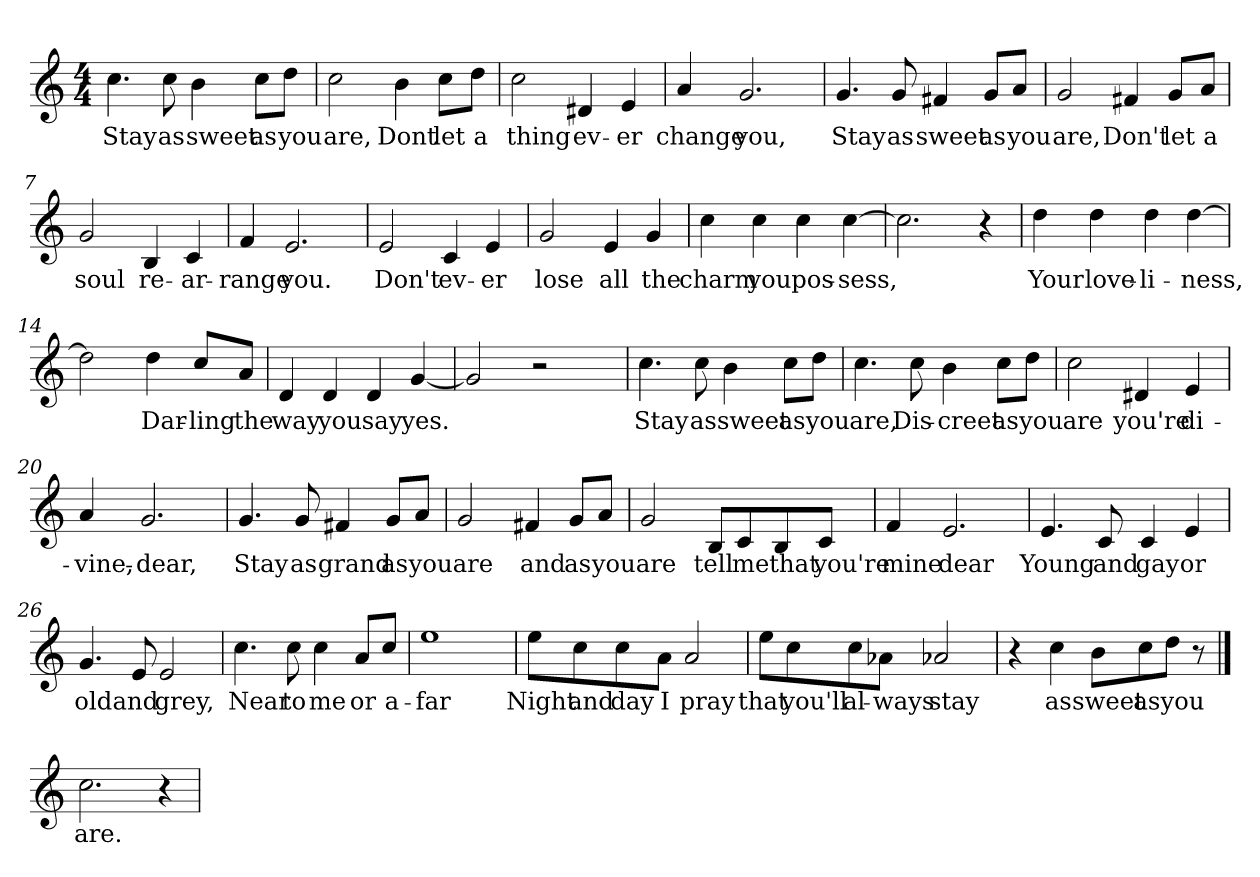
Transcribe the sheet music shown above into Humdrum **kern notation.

**kern	**text
*part1	*part1
*staff1	*staff1
*clefG2	*
*k[]	*
*C:	*
*M4/4	*
=1	=1
4.cc\	Stay
8cc\	as
4b\	sweet
8cc\L	as
8dd\J	you
=2	=2
2cc\	are,
4b\	Dont
8cc\L	let
8dd\J	a
=3	=3
2cc\	thing
4d#X/	ev-
4e/	-er
=4	=4
4a/	change
2.g/	you,
!!LO:LB:g=z
=5	=5
4.g/	Stay
8g/	as
4f#X/	sweet
8g/L	as
8a/J	you
=6	=6
2g/	are,
4f#X/	Don't
8g/L	let
8a/J	a
=7	=7
2g/	soul
4B/	re-
4c/	-ar-
=8	=8
4f/	-range
2.e/	you.
=9	=9
2e/	Don't
4c/	ev-
4e/	-er
!!LO:LB:g=z
=10	=10
2g/	lose
4e/	all
4g/	the
=11	=11
4cc\	charm
4cc\	you
4cc\	pos-
[4cc\	-sess,
=12	=12
2.cc\]	.
4r	.
=13	=13
4dd\	Your
4dd\	love-
4dd\	-li-
[4dd\	-ness,
=14	=14
2dd\]	.
4dd\	Dar-
8cc/L	-ling
8a/J	the
!!LO:LB:g=z
=15	=15
4d/	way
4d/	you
4d/	say
[4g/	yes.
=16	=16
2g/]	.
2r	.
=17	=17
4.cc\	Stay
8cc\	as
4b\	sweet
8cc\L	as
8dd\J	you
=18	=18
4.cc\	are,
8cc\	Dis-
4b\	-creet
8cc\L	as
8dd\J	you
!!LO:LB:g=z
=19	=19
2cc\	are
4d#X/	you're
4e/	di-
=20	=20
4a/	-vine,-
2.g/	dear,
=21	=21
4.g/	Stay
8g/	as
4f#X/	grand
8g/L	as
8a/J	you
=22	=22
2g/	are
4f#X/	and
8g/L	as
8a/J	you
!!LO:LB:g=z
=23	=23
2g/	are
8B/L	tell
8c/	me
8B/	that
8c/J	you're
=24	=24
4f/	mine
2.e/	dear
=25	=25
4.e/	Young
8c/	and
4c/	gay
4e/	or
=26	=26
4.g/	old
8e/	and
2e/	grey,
!!LO:LB:g=z
=27	=27
4.cc\	Near
8cc\	to
4cc\	me
8a/L	or
8cc/J	a-
=28	=28
1ee	-far
=29	=29
8ee\L	Night
8cc\	and
8cc\	day
8a\J	I
2a/	pray
=30	=30
8ee\L	that
8cc\	you'll
8cc\	al-
8a-X\J	-ways
2a-X/	stay
!!LO:LB:g=z
=31	=31
4r	.
4cc\	as
8b\L	sweet
8cc\	as
8dd\J	you
8r	.
==32	==32
2.cc\	are.
4r	.
=	=
*-	*-
